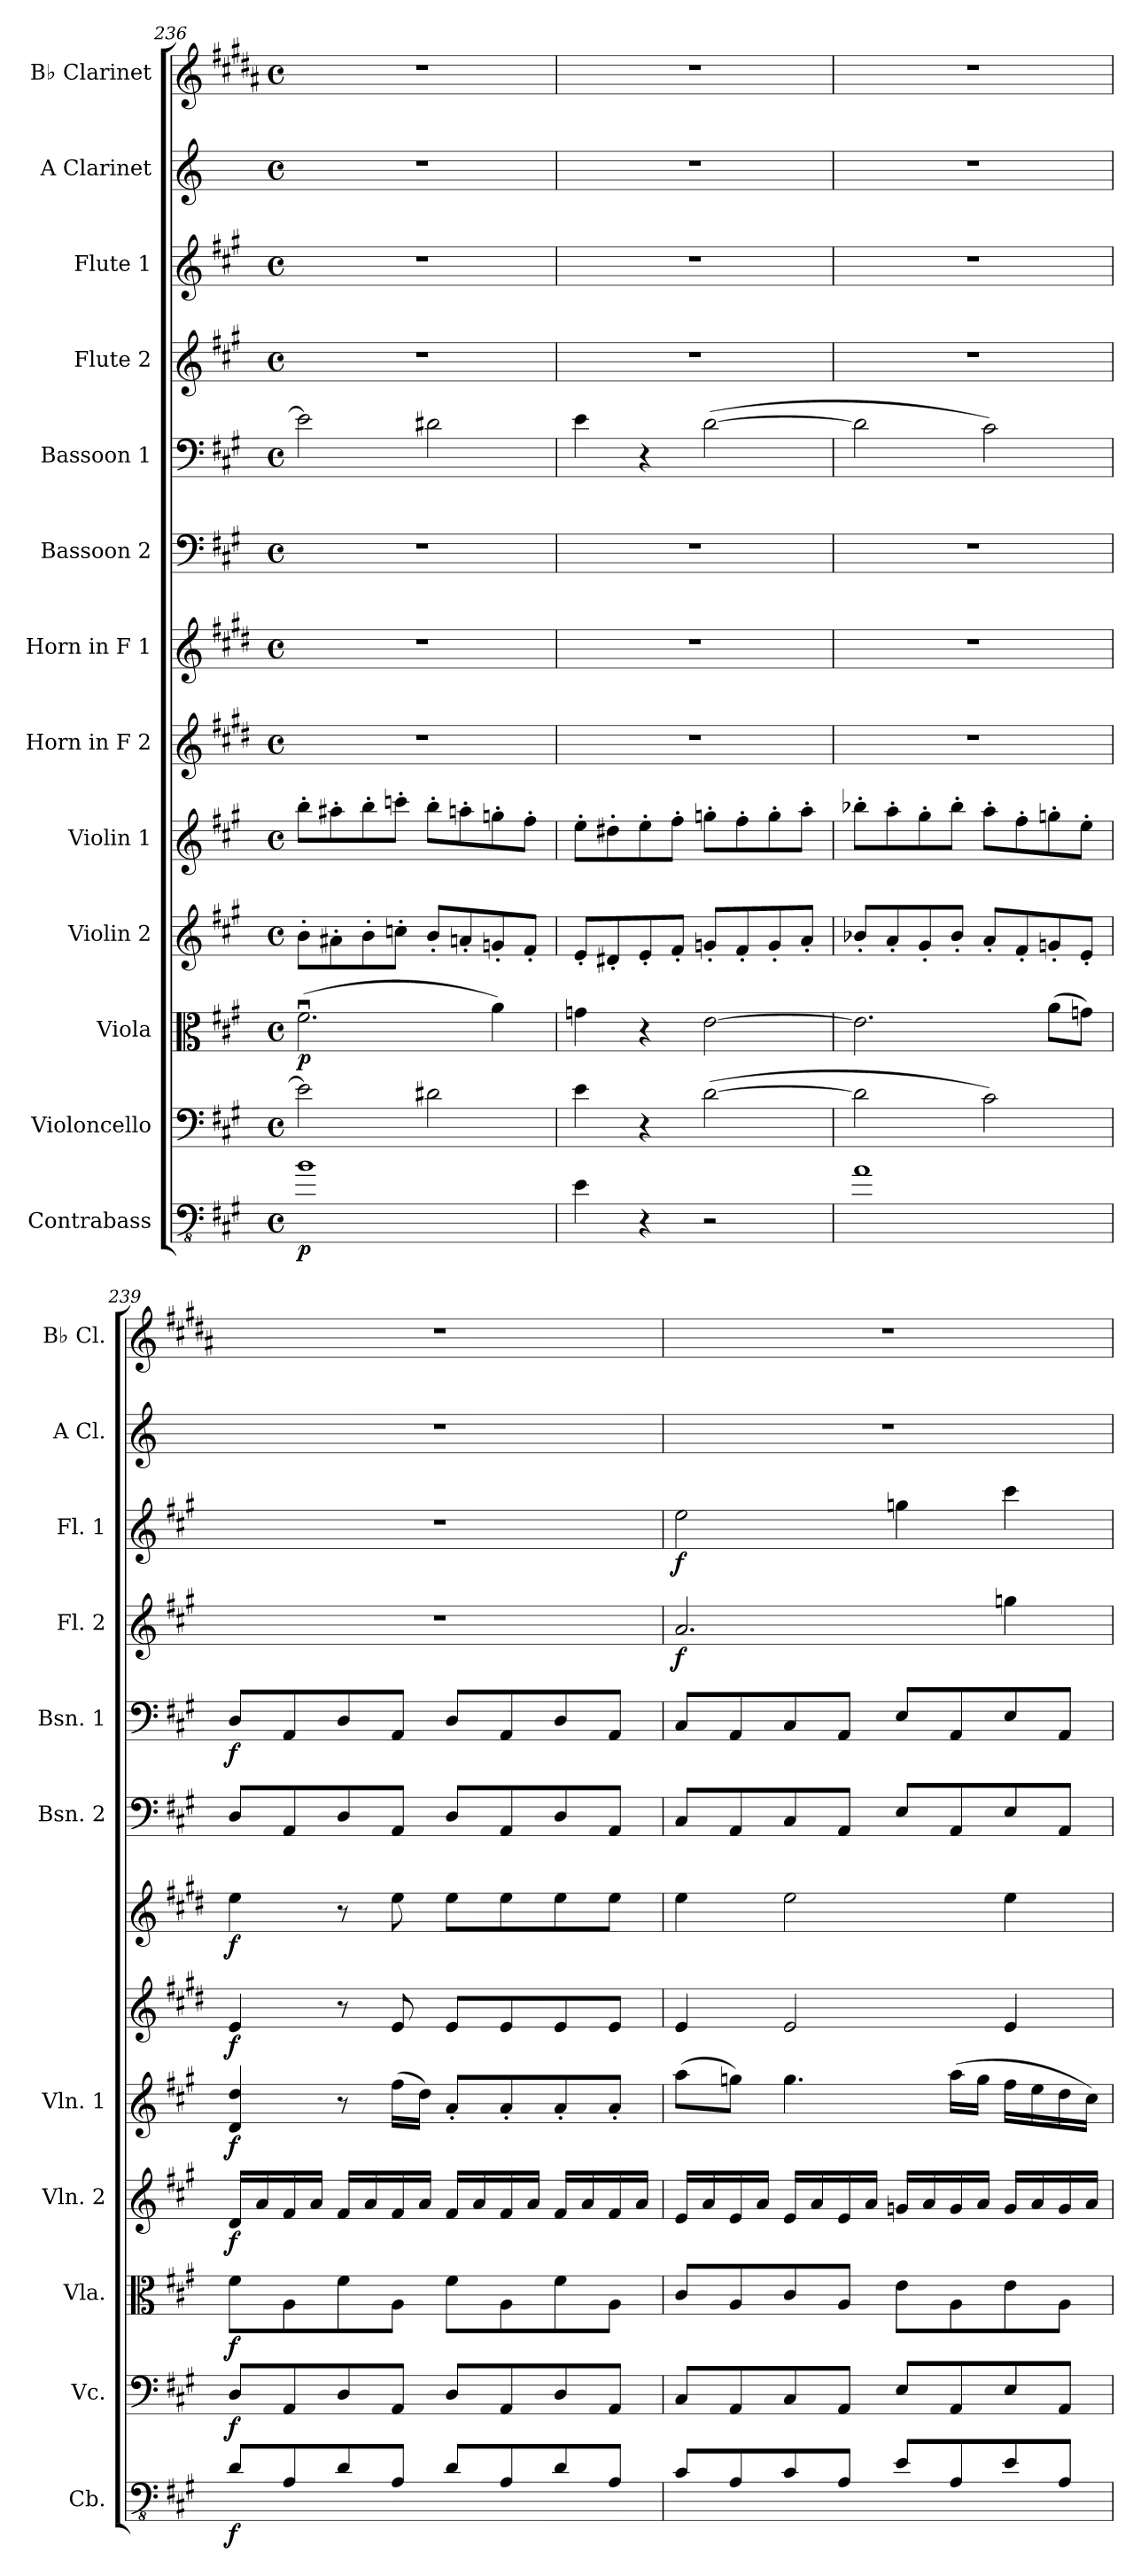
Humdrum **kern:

**kern	**dynam	**kern	**dynam	**kern	**dynam	**kern	**dynam	**kern	**dynam	**kern	**dynam	**kern	**dynam	**kern	**kern	**dynam	**kern	**dynam	**kern	**dynam	**kern	**kern
*part13	*part13	*part12	*part12	*part11	*part11	*part10	*part10	*part9	*part9	*part8	*part8	*part7	*part7	*part6	*part5	*part5	*part4	*part4	*part3	*part3	*part2	*part1
*staff13	*staff13	*staff12	*staff12	*staff11	*staff11	*staff10	*staff10	*staff9	*staff9	*staff8	*staff8	*staff7	*staff7	*staff6	*staff5	*staff5	*staff4	*staff4	*staff3	*staff3	*staff2	*staff1
*I"Contrabass	*	*I"Violoncello	*	*I"Viola	*	*I"Violin 2	*	*I"Violin 1	*	*I"Horn in F 2	*	*I"Horn in F 1	*	*I"Bassoon 2	*I"Bassoon 1	*	*I"Flute 2	*	*I"Flute 1	*	*I"A Clarinet	*I"B♭ Clarinet
*I'Cb.	*	*I'Vc.	*	*I'Vla.	*	*I'Vln. 2	*	*I'Vln. 1	*	*	*	*	*	*I'Bsn. 2	*I'Bsn. 1	*	*I'Fl. 2	*	*I'Fl. 1	*	*I'A Cl.	*I'B♭ Cl.
*clefFv4	*	*clefF4	*	*clefC3	*	*clefG2	*	*clefG2	*	*clefG2	*	*clefG2	*	*clefF4	*clefF4	*	*clefG2	*	*clefG2	*	*clefG2	*clefG2
*ITrd7c12	*	*	*	*	*	*	*	*	*	*ITrd4c7	*	*ITrd4c7	*	*	*	*	*	*	*	*	*ITrd2c3	*ITrd1c2
*k[f#c#g#]	*	*k[f#c#g#]	*	*k[f#c#g#]	*	*k[f#c#g#]	*	*k[f#c#g#]	*	*k[f#c#g#]	*	*k[f#c#g#]	*	*k[f#c#g#]	*k[f#c#g#]	*	*k[f#c#g#]	*	*k[f#c#g#]	*	*k[f#c#g#]	*k[f#c#g#]
*M4/4	*	*M4/4	*	*M4/4	*	*M4/4	*	*M4/4	*	*M4/4	*	*M4/4	*	*M4/4	*M4/4	*	*M4/4	*	*M4/4	*	*M4/4	*M4/4
*met(c)	*	*met(c)	*	*met(c)	*	*met(c)	*	*met(c)	*	*met(c)	*	*met(c)	*	*met(c)	*met(c)	*	*met(c)	*	*met(c)	*	*met(c)	*met(c)
=236	=236	=236	=236	=236	=236	=236	=236	=236	=236	=236	=236	=236	=236	=236	=236	=236	=236	=236	=236	=236	=236	=236
!	!LO:DY:b	!	!	!	!LO:DY:b	!	!	!	!	!	!	!	!	!	!	!	!	!	!	!	!	!
1BB	p	2e\]	.	(>2.f#u\	p	8b'\L	.	8bb'\L	.	1r	.	1r	.	1r	2e\]	.	1r	.	1r	.	1r	1r
.	.	.	.	.	.	8a#X'\	.	8aa#X'\	.	.	.	.	.	.	.	.	.	.	.	.	.	.
.	.	.	.	.	.	8b'\	.	8bb'\	.	.	.	.	.	.	.	.	.	.	.	.	.	.
.	.	.	.	.	.	8ccn'\J	.	8cccn'\J	.	.	.	.	.	.	.	.	.	.	.	.	.	.
.	.	2d#X\	.	.	.	8b'/L	.	8bb'\L	.	.	.	.	.	.	2d#X\	.	.	.	.	.	.	.
.	.	.	.	.	.	8an'/	.	8aan'\	.	.	.	.	.	.	.	.	.	.	.	.	.	.
.	.	.	.	4a\)	.	8gn'/	.	8ggn'\	.	.	.	.	.	.	.	.	.	.	.	.	.	.
.	.	.	.	.	.	8f#'/J	.	8ff#'\J	.	.	.	.	.	.	.	.	.	.	.	.	.	.
!!LO:PB:g=z
=237	=237	=237	=237	=237	=237	=237	=237	=237	=237	=237	=237	=237	=237	=237	=237	=237	=237	=237	=237	=237	=237	=237
4EE\	.	4e\	.	4gn\	.	8e'/L	.	8ee'\L	.	1r	.	1r	.	1r	4e\	.	1r	.	1r	.	1r	1r
.	.	.	.	.	.	8d#X'/	.	8dd#X'\	.	.	.	.	.	.	.	.	.	.	.	.	.	.
4r	.	4r	.	4r	.	8e'/	.	8ee'\	.	.	.	.	.	.	4r	.	.	.	.	.	.	.
.	.	.	.	.	.	8f#'/J	.	8ff#'\J	.	.	.	.	.	.	.	.	.	.	.	.	.	.
2r	.	(>[2d\	.	[2e\	.	8gn'/L	.	8ggn'\L	.	.	.	.	.	.	(>[2d\	.	.	.	.	.	.	.
.	.	.	.	.	.	8f#'/	.	8ff#'\	.	.	.	.	.	.	.	.	.	.	.	.	.	.
.	.	.	.	.	.	8g'/	.	8gg'\	.	.	.	.	.	.	.	.	.	.	.	.	.	.
.	.	.	.	.	.	8a'/J	.	8aa'\J	.	.	.	.	.	.	.	.	.	.	.	.	.	.
=238	=238	=238	=238	=238	=238	=238	=238	=238	=238	=238	=238	=238	=238	=238	=238	=238	=238	=238	=238	=238	=238	=238
1AA	.	2d\]	.	2.e\]	.	8b-X'/L	.	8bb-X'\L	.	1r	.	1r	.	1r	2d\]	.	1r	.	1r	.	1r	1r
.	.	.	.	.	.	8a'/	.	8aa'\	.	.	.	.	.	.	.	.	.	.	.	.	.	.
.	.	.	.	.	.	8g#'/	.	8gg#'\	.	.	.	.	.	.	.	.	.	.	.	.	.	.
.	.	.	.	.	.	8b-'/J	.	8bb-'\J	.	.	.	.	.	.	.	.	.	.	.	.	.	.
.	.	2c#\)	.	.	.	8a'/L	.	8aa'\L	.	.	.	.	.	.	2c#\)	.	.	.	.	.	.	.
.	.	.	.	.	.	8f#'/	.	8ff#'\	.	.	.	.	.	.	.	.	.	.	.	.	.	.
.	.	.	.	(>8a\L	.	8gn'/	.	8ggn'\	.	.	.	.	.	.	.	.	.	.	.	.	.	.
.	.	.	.	8gn\J)	.	8e'/J	.	8ee'\J	.	.	.	.	.	.	.	.	.	.	.	.	.	.
=239	=239	=239	=239	=239	=239	=239	=239	=239	=239	=239	=239	=239	=239	=239	=239	=239	=239	=239	=239	=239	=239	=239
!	!LO:DY:b	!	!LO:DY:b	!	!LO:DY:b	!	!LO:DY:b	!	!LO:DY:b	!	!LO:DY:b	!	!LO:DY:b	!	!	!LO:DY:b	!	!	!	!	!	!
8DD/L	f	8D/L	f	8f#\L	f	16d/LL	f	4d/ 4dd/	f	4A/	f	4a\	f	8D/L	8D/L	f	1r	.	1r	.	1r	1r
.	.	.	.	.	.	16a/	.	.	.	.	.	.	.	.	.	.	.	.	.	.	.	.
8AAA/	.	8AA/	.	8A\	.	16f#/	.	.	.	.	.	.	.	8AA/	8AA/	.	.	.	.	.	.	.
.	.	.	.	.	.	16a/JJ	.	.	.	.	.	.	.	.	.	.	.	.	.	.	.	.
8DD/	.	8D/	.	8f#\	.	16f#/LL	.	8r	.	8r	.	8r	.	8D/	8D/	.	.	.	.	.	.	.
.	.	.	.	.	.	16a/	.	.	.	.	.	.	.	.	.	.	.	.	.	.	.	.
8AAA/J	.	8AA/J	.	8A\J	.	16f#/	.	(>16ff#\LL	.	8A/	.	8a\	.	8AA/J	8AA/J	.	.	.	.	.	.	.
.	.	.	.	.	.	16a/JJ	.	16dd\JJ)	.	.	.	.	.	.	.	.	.	.	.	.	.	.
8DD/L	.	8D/L	.	8f#\L	.	16f#/LL	.	8a'/L	.	8A/L	.	8a\L	.	8D/L	8D/L	.	.	.	.	.	.	.
.	.	.	.	.	.	16a/	.	.	.	.	.	.	.	.	.	.	.	.	.	.	.	.
8AAA/	.	8AA/	.	8A\	.	16f#/	.	8a'/	.	8A/	.	8a\	.	8AA/	8AA/	.	.	.	.	.	.	.
.	.	.	.	.	.	16a/JJ	.	.	.	.	.	.	.	.	.	.	.	.	.	.	.	.
8DD/	.	8D/	.	8f#\	.	16f#/LL	.	8a'/	.	8A/	.	8a\	.	8D/	8D/	.	.	.	.	.	.	.
.	.	.	.	.	.	16a/	.	.	.	.	.	.	.	.	.	.	.	.	.	.	.	.
8AAA/J	.	8AA/J	.	8A\J	.	16f#/	.	8a'/J	.	8A/J	.	8a\J	.	8AA/J	8AA/J	.	.	.	.	.	.	.
.	.	.	.	.	.	16a/JJ	.	.	.	.	.	.	.	.	.	.	.	.	.	.	.	.
!!LO:PB:g=z
=240	=240	=240	=240	=240	=240	=240	=240	=240	=240	=240	=240	=240	=240	=240	=240	=240	=240	=240	=240	=240	=240	=240
!	!	!	!	!	!	!	!	!	!	!	!	!	!	!	!	!	!	!LO:DY:b	!	!LO:DY:b	!	!
8CC#/L	.	8C#/L	.	8c#/L	.	16e/LL	.	(>8aa\L	.	4A/	.	4a\	.	8C#/L	8C#/L	.	2.a/	f	2ee\	f	1r	1r
.	.	.	.	.	.	16a/	.	.	.	.	.	.	.	.	.	.	.	.	.	.	.	.
8AAA/	.	8AA/	.	8A/	.	16e/	.	8ggn\J)	.	.	.	.	.	8AA/	8AA/	.	.	.	.	.	.	.
.	.	.	.	.	.	16a/JJ	.	.	.	.	.	.	.	.	.	.	.	.	.	.	.	.
8CC#/	.	8C#/	.	8c#/	.	16e/LL	.	4.gg\	.	2A/	.	2a\	.	8C#/	8C#/	.	.	.	.	.	.	.
.	.	.	.	.	.	16a/	.	.	.	.	.	.	.	.	.	.	.	.	.	.	.	.
8AAA/J	.	8AA/J	.	8A/J	.	16e/	.	.	.	.	.	.	.	8AA/J	8AA/J	.	.	.	.	.	.	.
.	.	.	.	.	.	16a/JJ	.	.	.	.	.	.	.	.	.	.	.	.	.	.	.	.
8EE/L	.	8E/L	.	8e\L	.	16gn/LL	.	.	.	.	.	.	.	8E/L	8E/L	.	.	.	4ggn\	.	.	.
.	.	.	.	.	.	16a/	.	.	.	.	.	.	.	.	.	.	.	.	.	.	.	.
8AAA/	.	8AA/	.	8A\	.	16g/	.	(>16aa\LL	.	.	.	.	.	8AA/	8AA/	.	.	.	.	.	.	.
.	.	.	.	.	.	16a/JJ	.	16gg\JJ	.	.	.	.	.	.	.	.	.	.	.	.	.	.
8EE/	.	8E/	.	8e\	.	16g/LL	.	16ff#\LL	.	4A/	.	4a\	.	8E/	8E/	.	4ggn\	.	4ccc#\	.	.	.
.	.	.	.	.	.	16a/	.	16ee\	.	.	.	.	.	.	.	.	.	.	.	.	.	.
8AAA/J	.	8AA/J	.	8A\J	.	16g/	.	16dd\	.	.	.	.	.	8AA/J	8AA/J	.	.	.	.	.	.	.
.	.	.	.	.	.	16a/JJ	.	16cc#\JJ)	.	.	.	.	.	.	.	.	.	.	.	.	.	.
=	=	=	=	=	=	=	=	=	=	=	=	=	=	=	=	=	=	=	=	=	=	=
*-	*-	*-	*-	*-	*-	*-	*-	*-	*-	*-	*-	*-	*-	*-	*-	*-	*-	*-	*-	*-	*-	*-
